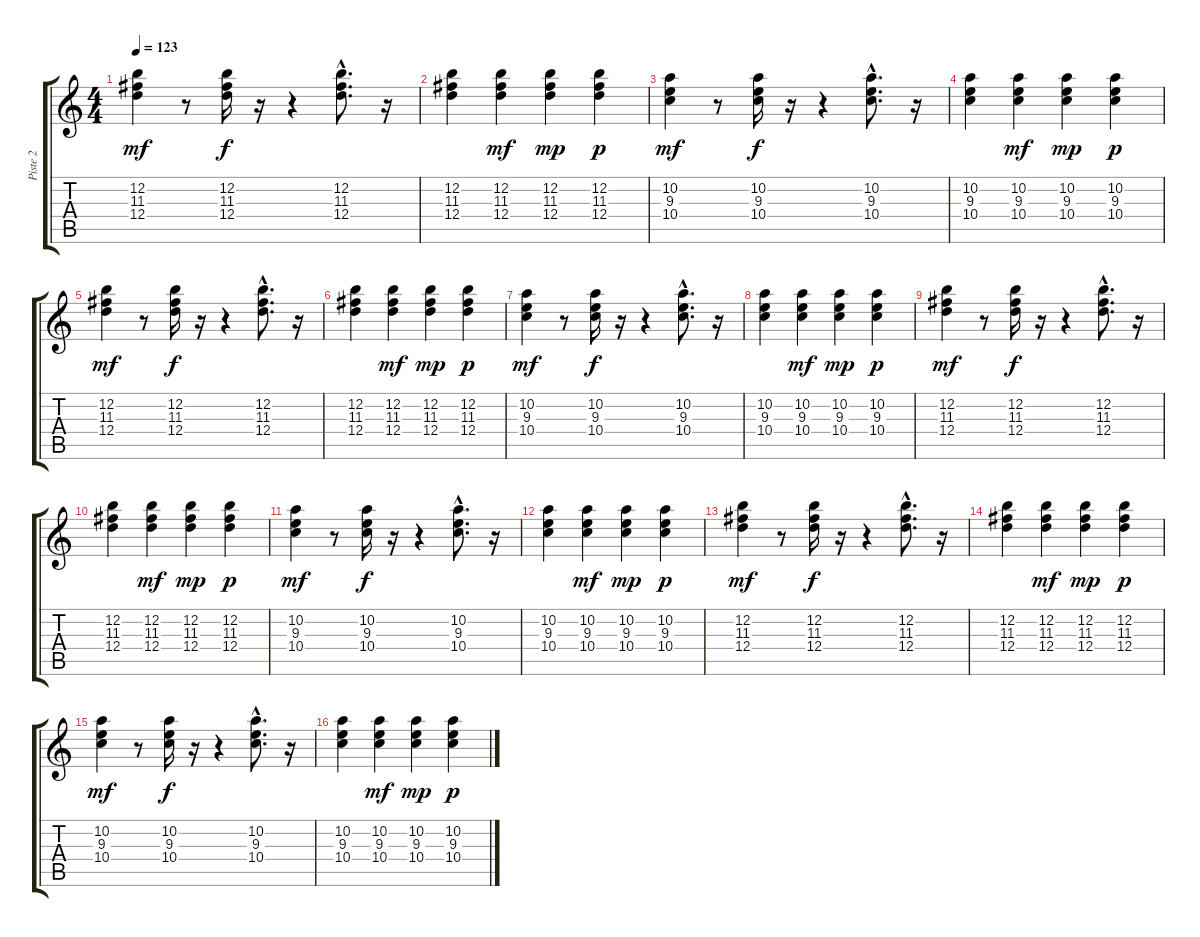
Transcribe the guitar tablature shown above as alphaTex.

\track ("Piste 2" "Piste 2") {instrument electricguitarjazz}
\staff {score tabs}
\tuning (E4 B3 G3 D3 A2 E2) {hide}
\ts (4 4)
\tempo 123
\clef g2
\ks c
(12.2 11.3 12.4).4{dy mf} r.8 (12.2 11.3 12.4).16{dy f} r.16 r.4 (12.2{hac} 11.3{hac} 12.4{hac}).8{d} r.16 |
(12.2 11.3 12.4).4 (12.2 11.3 12.4).4{dy mf} (12.2 11.3 12.4).4{dy mp} (12.2 11.3 12.4).4{dy p} |
(10.2 9.3 10.4).4{dy mf} r.8 (10.2 9.3 10.4).16{dy f} r.16 r.4 (10.2{hac} 9.3{hac} 10.4{hac}).8{d} r.16 |
(10.2 9.3 10.4).4 (10.2 9.3 10.4).4{dy mf} (10.2 9.3 10.4).4{dy mp} (10.2 9.3 10.4).4{dy p} |
(12.2 11.3 12.4).4{dy mf} r.8 (12.2 11.3 12.4).16{dy f} r.16 r.4 (12.2{hac} 11.3{hac} 12.4{hac}).8{d} r.16 |
(12.2 11.3 12.4).4 (12.2 11.3 12.4).4{dy mf} (12.2 11.3 12.4).4{dy mp} (12.2 11.3 12.4).4{dy p} |
(10.2 9.3 10.4).4{dy mf} r.8 (10.2 9.3 10.4).16{dy f} r.16 r.4 (10.2{hac} 9.3{hac} 10.4{hac}).8{d} r.16 |
(10.2 9.3 10.4).4 (10.2 9.3 10.4).4{dy mf} (10.2 9.3 10.4).4{dy mp} (10.2 9.3 10.4).4{dy p} |
(12.2 11.3 12.4).4{dy mf} r.8 (12.2 11.3 12.4).16{dy f} r.16 r.4 (12.2{hac} 11.3{hac} 12.4{hac}).8{d} r.16 |
(12.2 11.3 12.4).4 (12.2 11.3 12.4).4{dy mf} (12.2 11.3 12.4).4{dy mp} (12.2 11.3 12.4).4{dy p} |
(10.2 9.3 10.4).4{dy mf} r.8 (10.2 9.3 10.4).16{dy f} r.16 r.4 (10.2{hac} 9.3{hac} 10.4{hac}).8{d} r.16 |
(10.2 9.3 10.4).4 (10.2 9.3 10.4).4{dy mf} (10.2 9.3 10.4).4{dy mp} (10.2 9.3 10.4).4{dy p} |
(12.2 11.3 12.4).4{dy mf} r.8 (12.2 11.3 12.4).16{dy f} r.16 r.4 (12.2{hac} 11.3{hac} 12.4{hac}).8{d} r.16 |
(12.2 11.3 12.4).4 (12.2 11.3 12.4).4{dy mf} (12.2 11.3 12.4).4{dy mp} (12.2 11.3 12.4).4{dy p} |
(10.2 9.3 10.4).4{dy mf} r.8 (10.2 9.3 10.4).16{dy f} r.16 r.4 (10.2{hac} 9.3{hac} 10.4{hac}).8{d} r.16 |
(10.2 9.3 10.4).4 (10.2 9.3 10.4).4{dy mf} (10.2 9.3 10.4).4{dy mp} (10.2 9.3 10.4).4{dy p}
